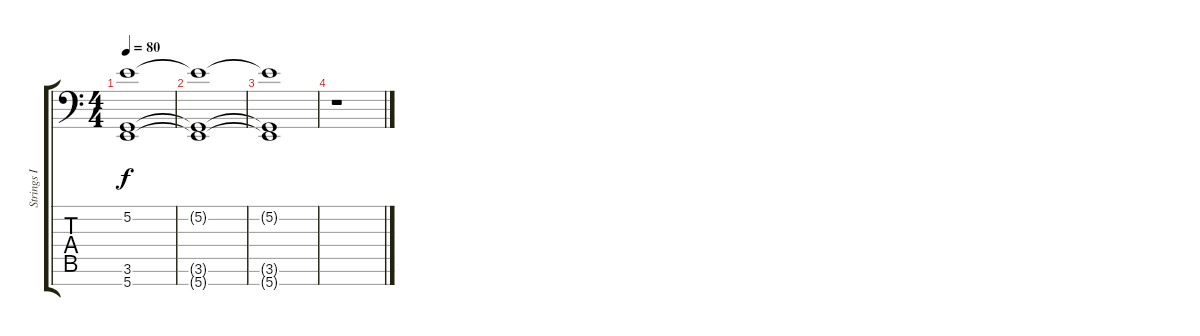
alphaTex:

\track ("Strings I" "Strings I") {instrument stringensemble1}
\staff {score tabs}
\tuning (E4 B3 G3 D3 A2 E2 B-1) {hide}
\ts (4 4)
\tempo 80
\clef f4
\ks c
(5.2{t} 3.6{t} 5.7{t}).1{dy f} |
(5.2{t} 3.6{t} 5.7{t}).1 |
(5.2{t} 3.6{t} 5.7{t}).1 |
r.1
